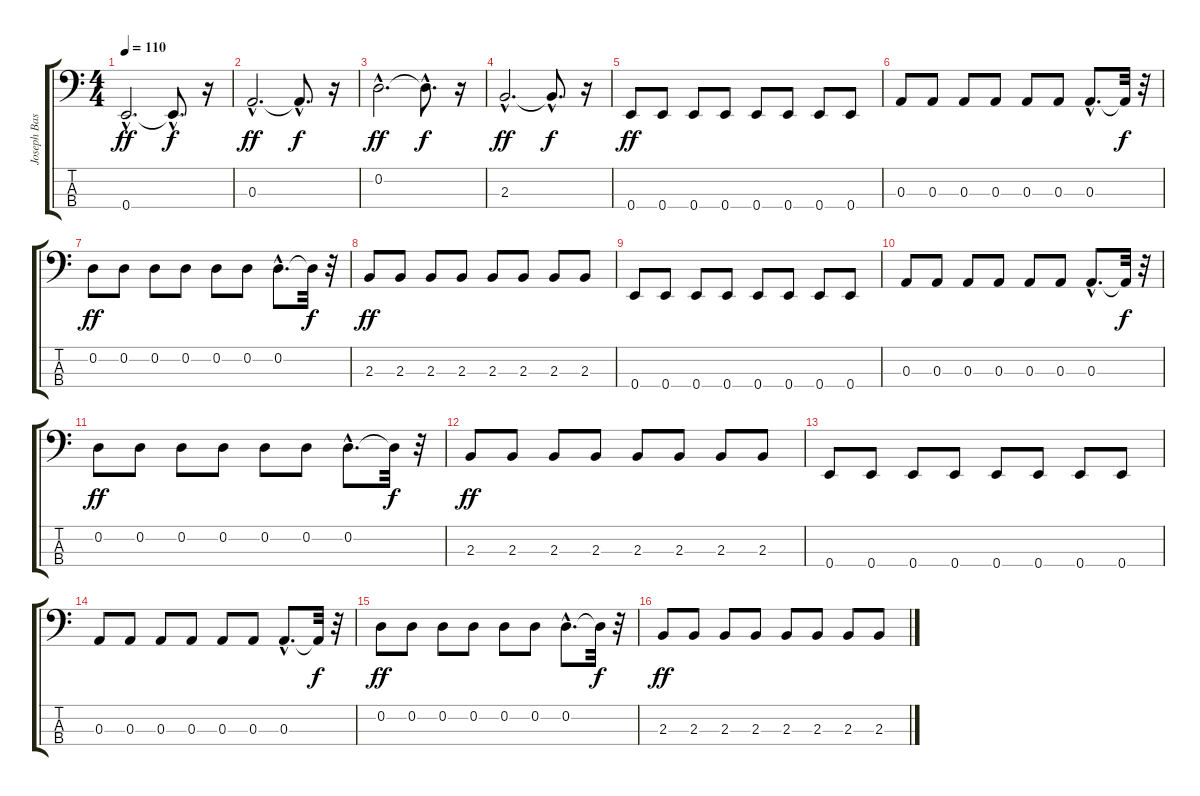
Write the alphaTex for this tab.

\track ("Joseph Bass" "Joseph Bas") {instrument electricbassfinger}
\staff {score tabs}
\tuning (G2 D2 A1 E1) {hide}
\ts (4 4)
\tempo 110
\clef f4
\ks c
0.4{hac}.2{d dy ff instrument electricbassfinger} 0.4{hac t}.8{d dy f} r.16 |
0.3{hac}.2{d dy ff} 0.3{hac t}.8{d dy f} r.16 |
0.2{hac}.2{d dy ff} 0.2{hac t}.8{d dy f} r.16 |
2.3{hac}.2{d dy ff} 2.3{hac t}.8{d dy f} r.16 |
0.4.8{dy ff} 0.4.8 0.4.8 0.4.8 0.4.8 0.4.8 0.4.8 0.4.8 |
0.3.8 0.3.8 0.3.8 0.3.8 0.3.8 0.3.8 0.3{hac}.8{d} 0.3{t}.32{dy f} r.32 |
0.2.8{dy ff} 0.2.8 0.2.8 0.2.8 0.2.8 0.2.8 0.2{hac}.8{d} 0.2{t}.32{dy f} r.32 |
2.3.8{dy ff} 2.3.8 2.3.8 2.3.8 2.3.8 2.3.8 2.3.8 2.3.8 |
0.4.8 0.4.8 0.4.8 0.4.8 0.4.8 0.4.8 0.4.8 0.4.8 |
0.3.8 0.3.8 0.3.8 0.3.8 0.3.8 0.3.8 0.3{hac}.8{d} 0.3{t}.32{dy f} r.32 |
0.2.8{dy ff} 0.2.8 0.2.8 0.2.8 0.2.8 0.2.8 0.2{hac}.8{d} 0.2{t}.32{dy f} r.32 |
2.3.8{dy ff} 2.3.8 2.3.8 2.3.8 2.3.8 2.3.8 2.3.8 2.3.8 |
0.4.8 0.4.8 0.4.8 0.4.8 0.4.8 0.4.8 0.4.8 0.4.8 |
0.3.8 0.3.8 0.3.8 0.3.8 0.3.8 0.3.8 0.3{hac}.8{d} 0.3{t}.32{dy f} r.32 |
0.2.8{dy ff} 0.2.8 0.2.8 0.2.8 0.2.8 0.2.8 0.2{hac}.8{d} 0.2{t}.32{dy f} r.32 |
2.3.8{dy ff} 2.3.8 2.3.8 2.3.8 2.3.8 2.3.8 2.3.8 2.3.8
